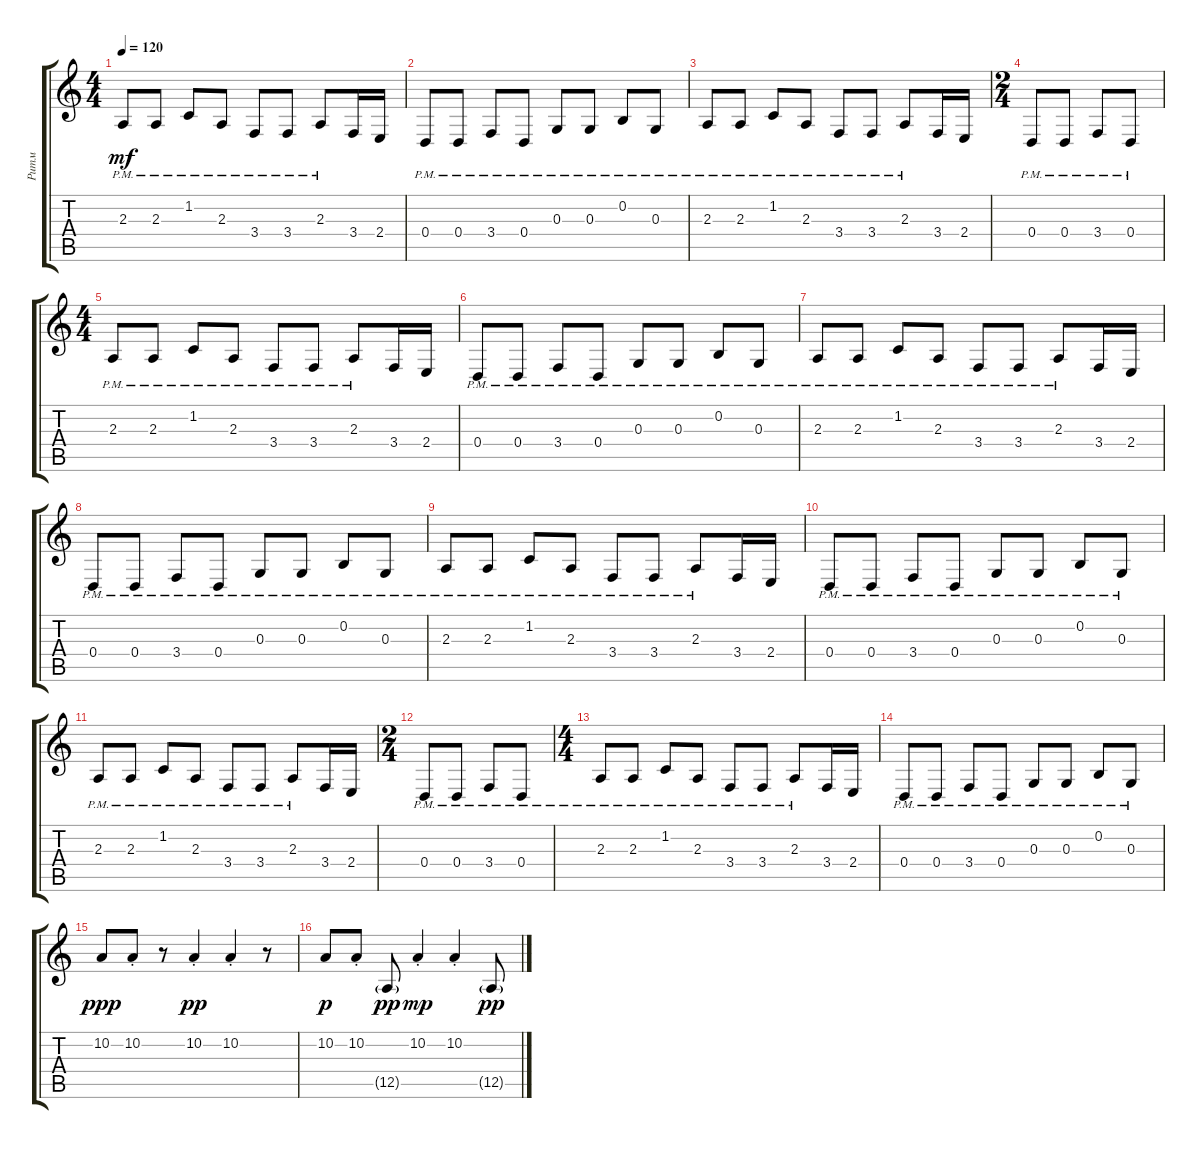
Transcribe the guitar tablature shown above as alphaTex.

\track ("Ритм" "Ритм") {instrument lead2sawtooth}
\staff {score tabs}
\tuning (E4 B3 G3 D3 A2 E2) {hide}
\ts (4 4)
\tempo 120
\clef g2
\ks c
2.3{pm}.8{dy mf} 2.3{pm}.8 1.2{pm}.8 2.3{pm}.8 3.4{pm}.8 3.4{pm}.8 2.3{pm}.8 3.4.16 2.4.16 |
0.4{pm}.8 0.4{pm}.8 3.4{pm}.8 0.4{pm}.8 0.3{pm}.8 0.3{pm}.8 0.2{pm}.8 0.3{pm}.8 |
2.3{pm}.8 2.3{pm}.8 1.2{pm}.8 2.3{pm}.8 3.4{pm}.8 3.4{pm}.8 2.3{pm}.8 3.4.16 2.4.16 |
\ts (2 4)
0.4{pm}.8 0.4{pm}.8 3.4{pm}.8 0.4{pm}.8 |
\ts (4 4)
2.3{pm}.8 2.3{pm}.8 1.2{pm}.8 2.3{pm}.8 3.4{pm}.8 3.4{pm}.8 2.3{pm}.8 3.4.16 2.4.16 |
0.4{pm}.8 0.4{pm}.8 3.4{pm}.8 0.4{pm}.8 0.3{pm}.8 0.3{pm}.8 0.2{pm}.8 0.3{pm}.8 |
2.3{pm}.8 2.3{pm}.8 1.2{pm}.8 2.3{pm}.8 3.4{pm}.8 3.4{pm}.8 2.3{pm}.8 3.4.16 2.4.16 |
0.4{pm}.8 0.4{pm}.8 3.4{pm}.8 0.4{pm}.8 0.3{pm}.8 0.3{pm}.8 0.2{pm}.8 0.3{pm}.8 |
2.3{pm}.8 2.3{pm}.8 1.2{pm}.8 2.3{pm}.8 3.4{pm}.8 3.4{pm}.8 2.3{pm}.8 3.4.16 2.4.16 |
0.4{pm}.8 0.4{pm}.8 3.4{pm}.8 0.4{pm}.8 0.3{pm}.8 0.3{pm}.8 0.2{pm}.8 0.3{pm}.8 |
2.3{pm}.8 2.3{pm}.8 1.2{pm}.8 2.3{pm}.8 3.4{pm}.8 3.4{pm}.8 2.3{pm}.8 3.4.16 2.4.16 |
\ts (2 4)
0.4{pm}.8 0.4{pm}.8 3.4{pm}.8 0.4{pm}.8 |
\ts (4 4)
2.3{pm}.8 2.3{pm}.8 1.2{pm}.8 2.3{pm}.8 3.4{pm}.8 3.4{pm}.8 2.3{pm}.8 3.4.16 2.4.16 |
0.4{pm}.8 0.4{pm}.8 3.4{pm}.8 0.4{pm}.8 0.3{pm}.8 0.3{pm}.8 0.2{pm}.8 0.3{pm}.8 |
10.2.8{dy ppp} 10.2{st}.8 r.8 10.2{st}.4{dy pp} 10.2{st}.4 r.8 |
10.2.8{dy p} 10.2{st}.8 12.5{g}.8{dy pp} 10.2{st}.4{dy mp} 10.2{st}.4 12.5{g}.8{dy pp}
